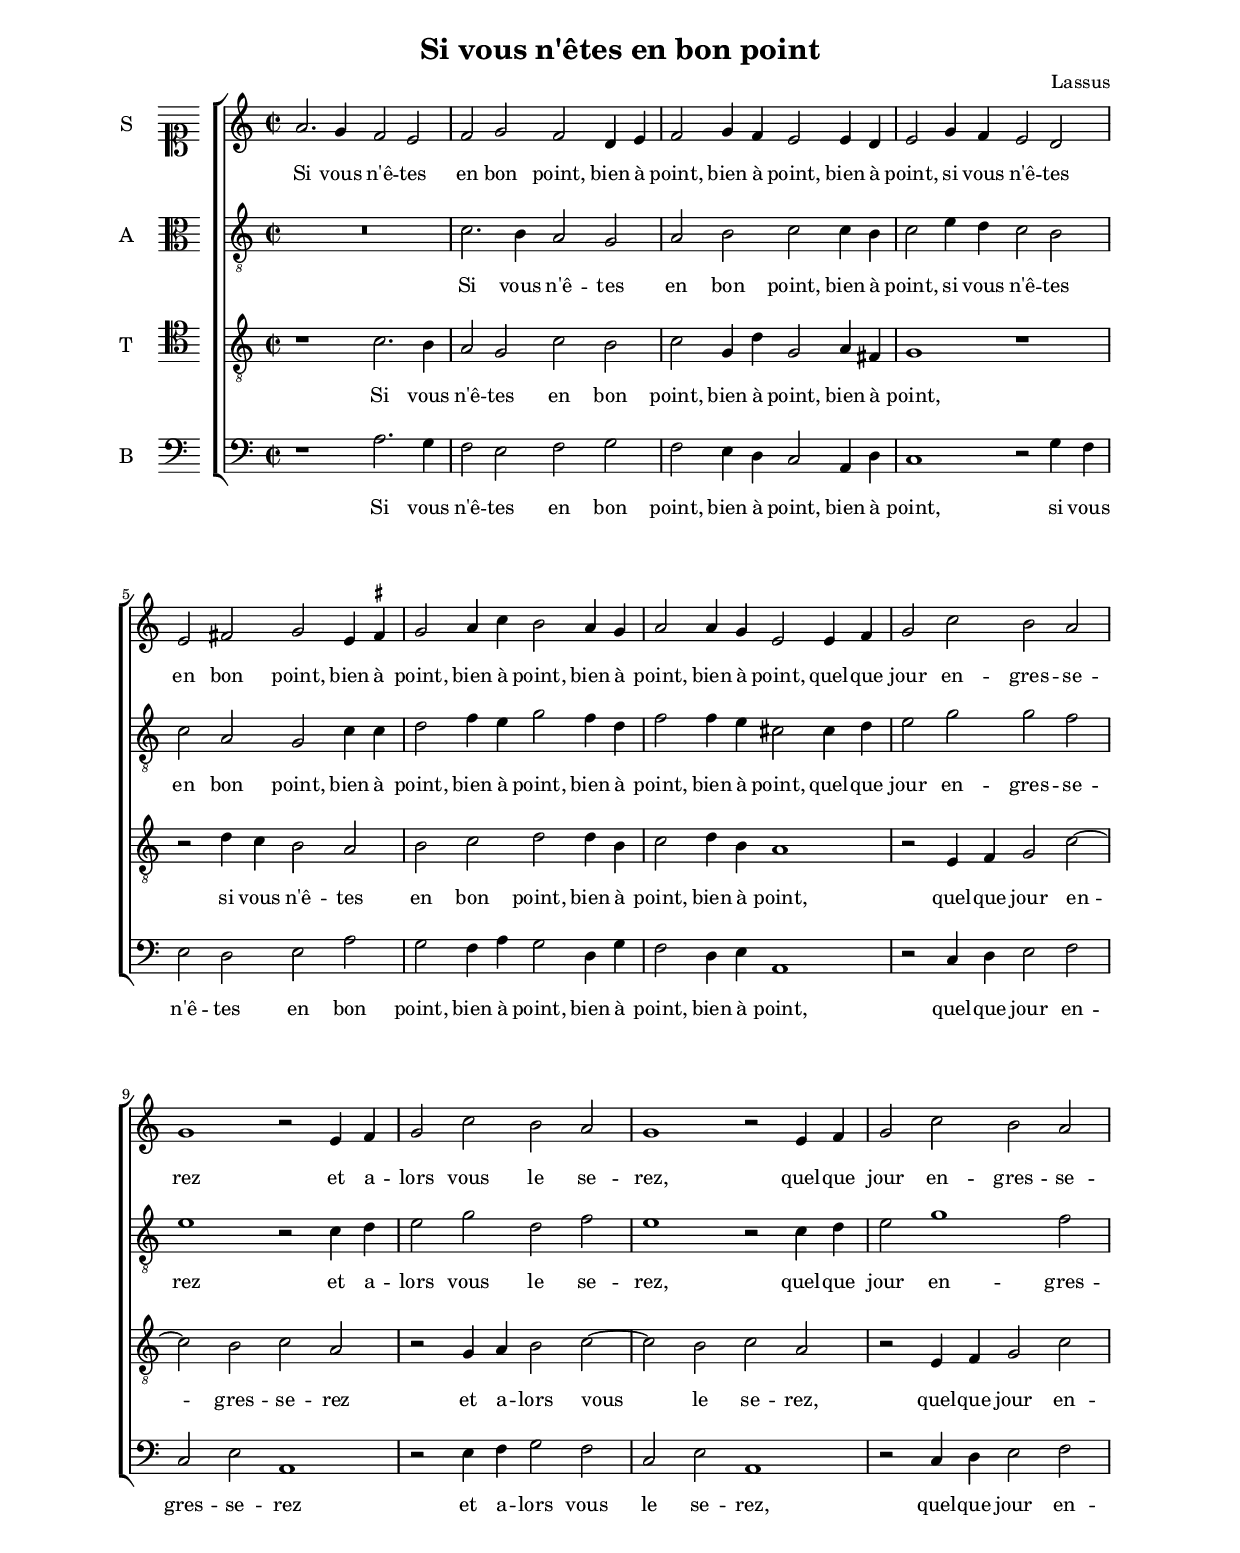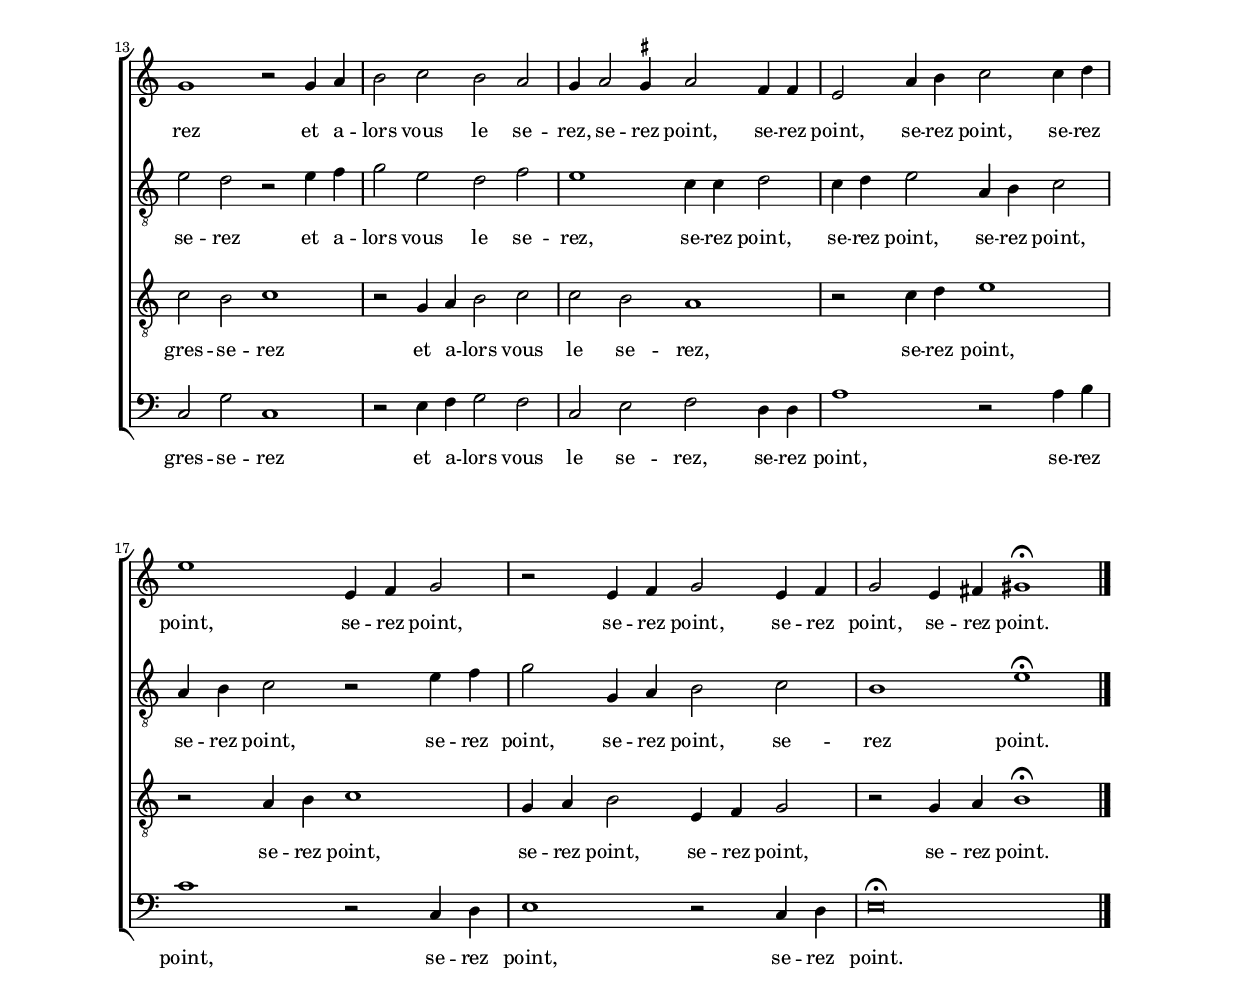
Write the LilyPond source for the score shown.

\header
{
  title="Si vous n'êtes en bon point"
  composer="Lassus"
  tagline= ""
}

\version "2.18.2"
\include "deutsch.ly"
#(set-global-staff-size 16)
% #(set-default-paper-size "letter")
#(ly:set-option 'point-and-click #f)

	
global = {
	\key c \major
	\time 2/2 \set Score.measureLength = #(ly:make-moment 2/1)
	}

	ficta = { \once \set suggestAccidentals = ##t }
	
	forget = #(define-music-function (parser location music) (ly:music?) #{
		\accidentalStyle forget
		$music
		\accidentalStyle default
		#})
	
	m = \melisma
	me = \melismaEnd


\paper
	{
	top-margin = 2.2 \cm
	bottom-margin = 2.2 \cm
	left-margin = 2.2 \cm
	right-margin = 2.2 \cm
	ragged-bottom = ##f
	ragged-last-bottom = ##t
	print-page-number = ##f
	system-system-spacing = #'((basic-distance . 19) (minimum-distance . 14) (padding . 6) (strechability . 150))
%	systems-per-page = 4
%	page-count = 1
%	min-systems-per-page = 3
%	oddHeaderMarkup = \markup { \fill-line { \null \null \column \right-align { \fontsize #1 \fromproperty #'page:page-number-string \null } } }
%	evenHeaderMarkup = \markup { \column \right-align { \fontsize #1 \fromproperty #'page:page-number-string \null } }
	}


incipitcantus = \markup { \score {
	{
	\set Staff.instrumentName = \markup { \fontsize #1 "S" }
	\key c \major
	\clef soprano
	s4 \bar ""
	}
	\layout  {
	raggedright = ##t
	indent = 1.0 \cm
	line-width = 1.7\cm
	\context { \Staff \remove Time_signature_engraver }
	\override Staff.Clef.Y-extent = #'(0 . 0)
	}} \hspace #1 }
	
      
incipitaltus = \markup { \score {
	{
	\set Staff.instrumentName = \markup { \fontsize #1 "A" }
	\key c \major
	\clef alto
	s4 \bar ""
	}
	\layout  {
	raggedright = ##t
	indent = 1.0 \cm
	line-width = 1.7\cm
	\context { \Staff \remove Time_signature_engraver }
	\override Staff.Clef.Y-extent = #'(0 . 0)
	}} \hspace #1 }


incipittenor = \markup { \score {
	{
	\set Staff.instrumentName = \markup { \fontsize #1 "T" }
	\key c \major
	\clef tenor
	s4 \bar ""
	}
	\layout  {
	raggedright = ##t
	indent = 1.0 \cm
	line-width = 1.7\cm
	\context { \Staff \remove Time_signature_engraver }
	\override Staff.Clef.Y-extent = #'(0 . 0)
	}} \hspace #1 }


incipitbassus = \markup { \score {
	{
	\set Staff.instrumentName = \markup { \fontsize #1 "B" }
	\key c \major
	\clef bass
	s4 \bar ""
	}
	\layout  {
	raggedright = ##t
	indent = 1.0 \cm
	line-width = 1.7\cm
	\context { \Staff \remove Time_signature_engraver }
	\override Staff.Clef.Y-extent = #'(0 . 0)
	}} \hspace #1 }


cantus =  \relative c''
	{
	a2. g4 f2 e
	f2 g f d4 e
	f2 g4 f e2 e4 d
	e2 g4 f e2 d
%5
	e2 fis g e4 \ficta fis! |
	g2 a4 c h2 a4 g
	a2 a4 g e2 e4 f
	g2 c h a
	g1 r2 e4 f
%10
	g2 c h a |
	g1 r2 e4 f
	g2 c h a
	g1 r2 g4 a
	h2 c h a
%15
	g4 a2 \ficta gis4 a2 f4 f |
	e2 a4 h c2 c4 d
	e1 e,4 f g2
	r2 e4 f g2 e4 f
	g2 e4 fis gis1\fermata \bar "|." |
	}


altus =  \relative c'
        {
	R\breve
	c2. h4 a2 g
	a2 h c c4 h
	c2 e4 d c2 h
%5
	c2 a g c4 c |
	d2 f4 e g2 f4 d
	f2 f4 e cis2 cis4 d
	e2 g g f
	e1 r2 c4 d
%10
	e2 g d f |
	e1 r2 c4 d
	e2 g1 f2
	e2 d r e4 f
	g2 e d f
%15
	e1 c4 c d2 |
	c4 d e2 a,4 h c2
	a4 h c2 r e4 f
	g2 g,4 a h2 c
	h1 e\fermata |
	}


tenor =  \relative c'
	{
	r1 c2. h4
	a2 g c h
	c2 g4 d' g,2 a4 fis
	g1 r
%5
	r2 d'4 c h2 a |
	h2 c d d4 h
	c2 d4 h a1
	r2 e4 f g2 c~
	c2 h c a
%10
	r2 g4 a h2 c~ |
	c2 h c a
	r2 e4 f g2 c
	c2 h c1
	r2 g4 a h2 c
%15
	c2 h a1 |
	r2 c4 d e1
	r2 a,4 h c1
	g4 a h2 e,4 f g2
	r2 g4 a h1\fermata |
	}


bassus  =  \relative c
	{
	r1 a'2. g4
	f2 e f g
	f2 e4 d c2 a4 d
	c1 r2 g'4 f
%5
	e2 d e a |
	g2 f4 a g2 d4 g
	f2 d4 e a,1
	r2 c4 d e2 f
	c2 e a,1
%10
	r2 e'4 f g2 f |
	c2 e a,1
	r2 c4 d e2 f
	c2 g' c,1
	r2 e4 f g2 f
%15
	c2 e f d4 d |
	a'1 r2 a4 h
	c1 r2 c,4 d
	e1 r2 c4 d
	e\breve\fermata
	}

lyricscantus = \lyricmode {
	Si vous n'ê -- tes en bon point,
	bien à point,
	bien à point,
	bien à point,
	si vous n'ê -- tes en bon point,
	bien à point,
	bien à point,
	bien à point,
	bien à point,
	quel -- que jour en -- gres -- se -- rez
	et a -- lors vous le se -- rez,
	quel -- que jour en -- gres -- se -- rez
	et a -- lors vous le se -- rez,
	se -- rez point,
	se -- rez point,
	se -- rez point,
	se -- rez point,
	se -- rez point,
	se -- rez point,
	se -- rez point,
	se -- rez point.
	}


lyricsaltus = \lyricmode {
	Si vous n'ê -- tes en bon point,
	bien à point,
	si vous n'ê -- tes en bon point,
	bien à point,
	bien à point,
	bien à point,
	bien à point,
	quel -- que jour en -- gres -- se -- rez
	et a -- lors vous le se -- rez,
	quel -- que jour en -- gres -- se -- rez
	et a -- lors vous le se -- rez,
	se -- rez point,
	se -- rez point,
	se -- rez point,
	se -- rez point,
	se -- rez point,
	se -- rez point,
	se -- rez point.
	}


lyricstenor = \lyricmode {
	Si vous n'ê -- tes en bon point,
	bien à point,
	bien à point,
	si vous n'ê -- tes en bon point,
	bien à point,
	bien à point,
	quel -- que jour en -- gres -- se -- rez
	et a -- lors vous le se -- rez,
	quel -- que jour en -- gres -- se -- rez
	et a -- lors vous le se -- rez,
	se -- rez point,
	se -- rez point,
	se -- rez point,
	se -- rez point,
	se -- rez point.
	}


lyricsbassus = \lyricmode {
	Si vous n'ê -- tes en bon point,
	bien à point,
	bien à point,
	si vous n'ê -- tes en bon point,
	bien à point,
	bien à point,
	bien à point,
	quel -- que jour en -- gres -- se -- rez
	et a -- lors vous le se -- rez,
	quel -- que jour en -- gres -- se -- rez
	et a -- lors vous le se -- rez,
	se -- rez point,
	se -- rez point,
	se -- rez point,
	se -- rez point.
	}


\score
{  
  % \transpose {
	\new ChoirStaff \with { \override StaffGrouper.staff-staff-spacing.basic-distance = #13 }
	<<

	\new Staff << \global
	\new Voice="v1" {
		\set Staff.instrumentName=\incipitcantus
		\set Staff.midiInstrument = "reed organ"
		\clef "violin"
		\cantus }
	\new Lyrics \lyricsto "v1" {\lyricscantus }
	>>


	\new Staff << \global
	\new Voice="v2" {
		\set Staff.instrumentName=\incipitaltus
		\set Staff.midiInstrument = "reed organ"
		\clef "G_8" 
		\altus}
	\new Lyrics \lyricsto "v2" {\lyricsaltus }
	>>


	\new Staff << \global
	\new Voice="v3" {
		\set Staff.instrumentName=\incipittenor
		\set Staff.midiInstrument = "reed organ"
		\clef "G_8"
		\tenor }
	\new Lyrics \lyricsto "v3" {\lyricstenor }
	>>


	\new Staff << \global
	\new Voice="v4" {
		\set Staff.instrumentName=\incipitbassus
		\set Staff.midiInstrument = "reed organ"
		\clef "bass" 
		\bassus }
	\new Lyrics \lyricsto "v4" {\lyricsbassus}
	>>

	>>
	% } % transpose

	\layout
	{
	indent = 1.6 \cm
	\context { \Lyrics \override VerticalAxisGroup.nonstaff-relatedstaff-spacing.padding = #2 }
	\context { \Staff \override TimeSignature.break-visibility = #end-of-line-invisible }
%	\context { \Staff \override InstrumentName.X-offset = #'-25 }
	\context { \Voice \override Slur.transparent = ##t }
%	\context { \Voice \override AccidentalSuggestion.avoid-slur = #'ignore }
%	\context { \Voice \override AccidentalSuggestion.outside-staff-priority = ##f }
%	\context { \Score \override BarNumber.padding = #2 }
	\context { \Voice \override NoteHead.style = #'baroque }
	}

\midi
	{
    	\tempo 2 = 110
	}
	
}


% EOF